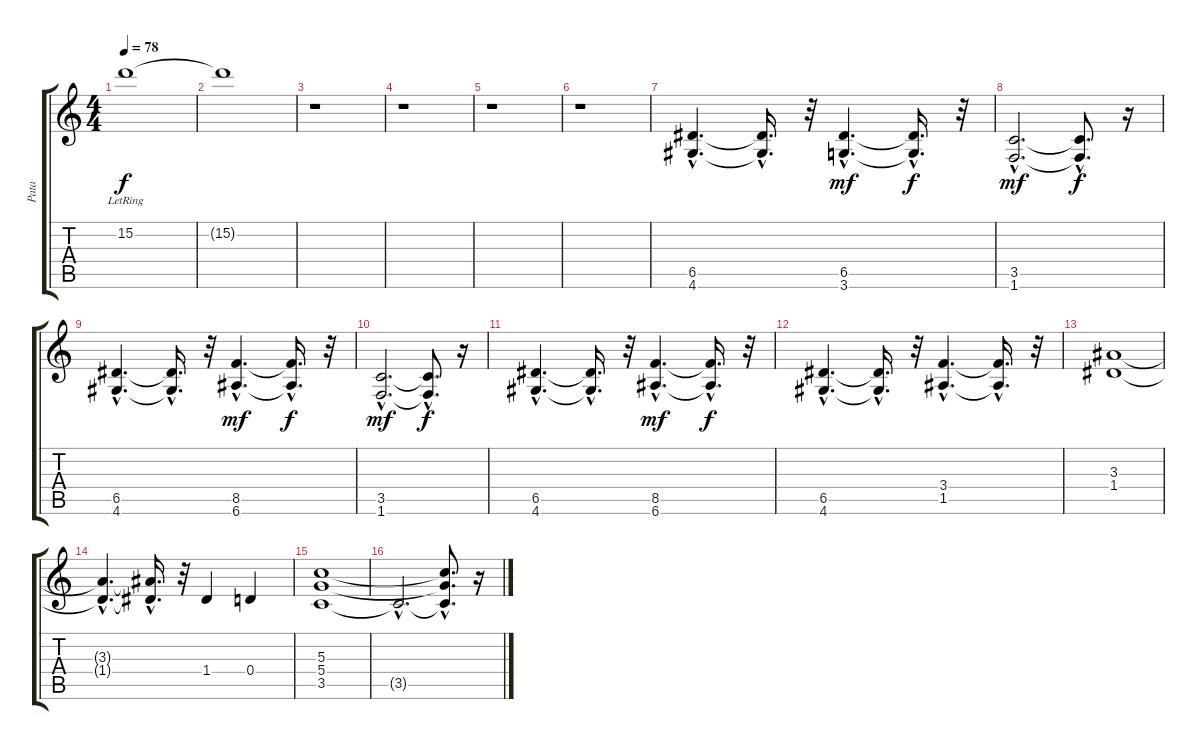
\track ("Pata" "Pata") {instrument distortionguitar}
\staff {score tabs}
\tuning (E4 B3 G3 D3 A2 E2) {hide}
\ts (4 4)
\tempo 78
\clef g2
\ks c
15.2{lr}.1{dy f} |
15.2{t}.1 |
r.1 |
r.1 |
r.1 |
r.1 |
(6.5{hac} 4.6{hac}).4{d} (6.5{hac t} 4.6{hac t}).16{d} r.32 (6.5{hac} 3.6{hac}).4{d dy mf} (6.5{hac t} 3.6{hac t}).16{d dy f} r.32 |
(3.5{hac} 1.6{hac}).2{d dy mf} (3.5{hac t} 1.6{hac t}).8{d dy f} r.16 |
(6.5{hac} 4.6{hac}).4{d} (6.5{hac t} 4.6{hac t}).16{d} r.32 (8.5{hac} 6.6{hac}).4{d dy mf} (8.5{hac t} 6.6{hac t}).16{d dy f} r.32 |
(3.5{hac} 1.6{hac}).2{d dy mf} (3.5{hac t} 1.6{hac t}).8{d dy f} r.16 |
(6.5{hac} 4.6{hac}).4{d} (6.5{hac t} 4.6{hac t}).16{d} r.32 (8.5{hac} 6.6{hac}).4{d dy mf} (8.5{hac t} 6.6{hac t}).16{d dy f} r.32 |
(6.5{hac} 4.6{hac}).4{d} (6.5{hac t} 4.6{hac t}).16{d} r.32 (3.4{hac} 1.5{hac}).4{d} (3.4{hac t} 1.5{hac t}).16{d} r.32 |
(3.3 1.4).1 |
(3.3{hac t} 1.4{hac t}).4{d} (3.3{hac t} 1.4{hac t}).16{d} r.32 1.4.4 0.4.4 |
(5.3 5.4 3.5).1 |
3.5{hac t}.2{d} (5.3{hac t} 5.4{hac t} 3.5{hac t}).8{d} r.16
